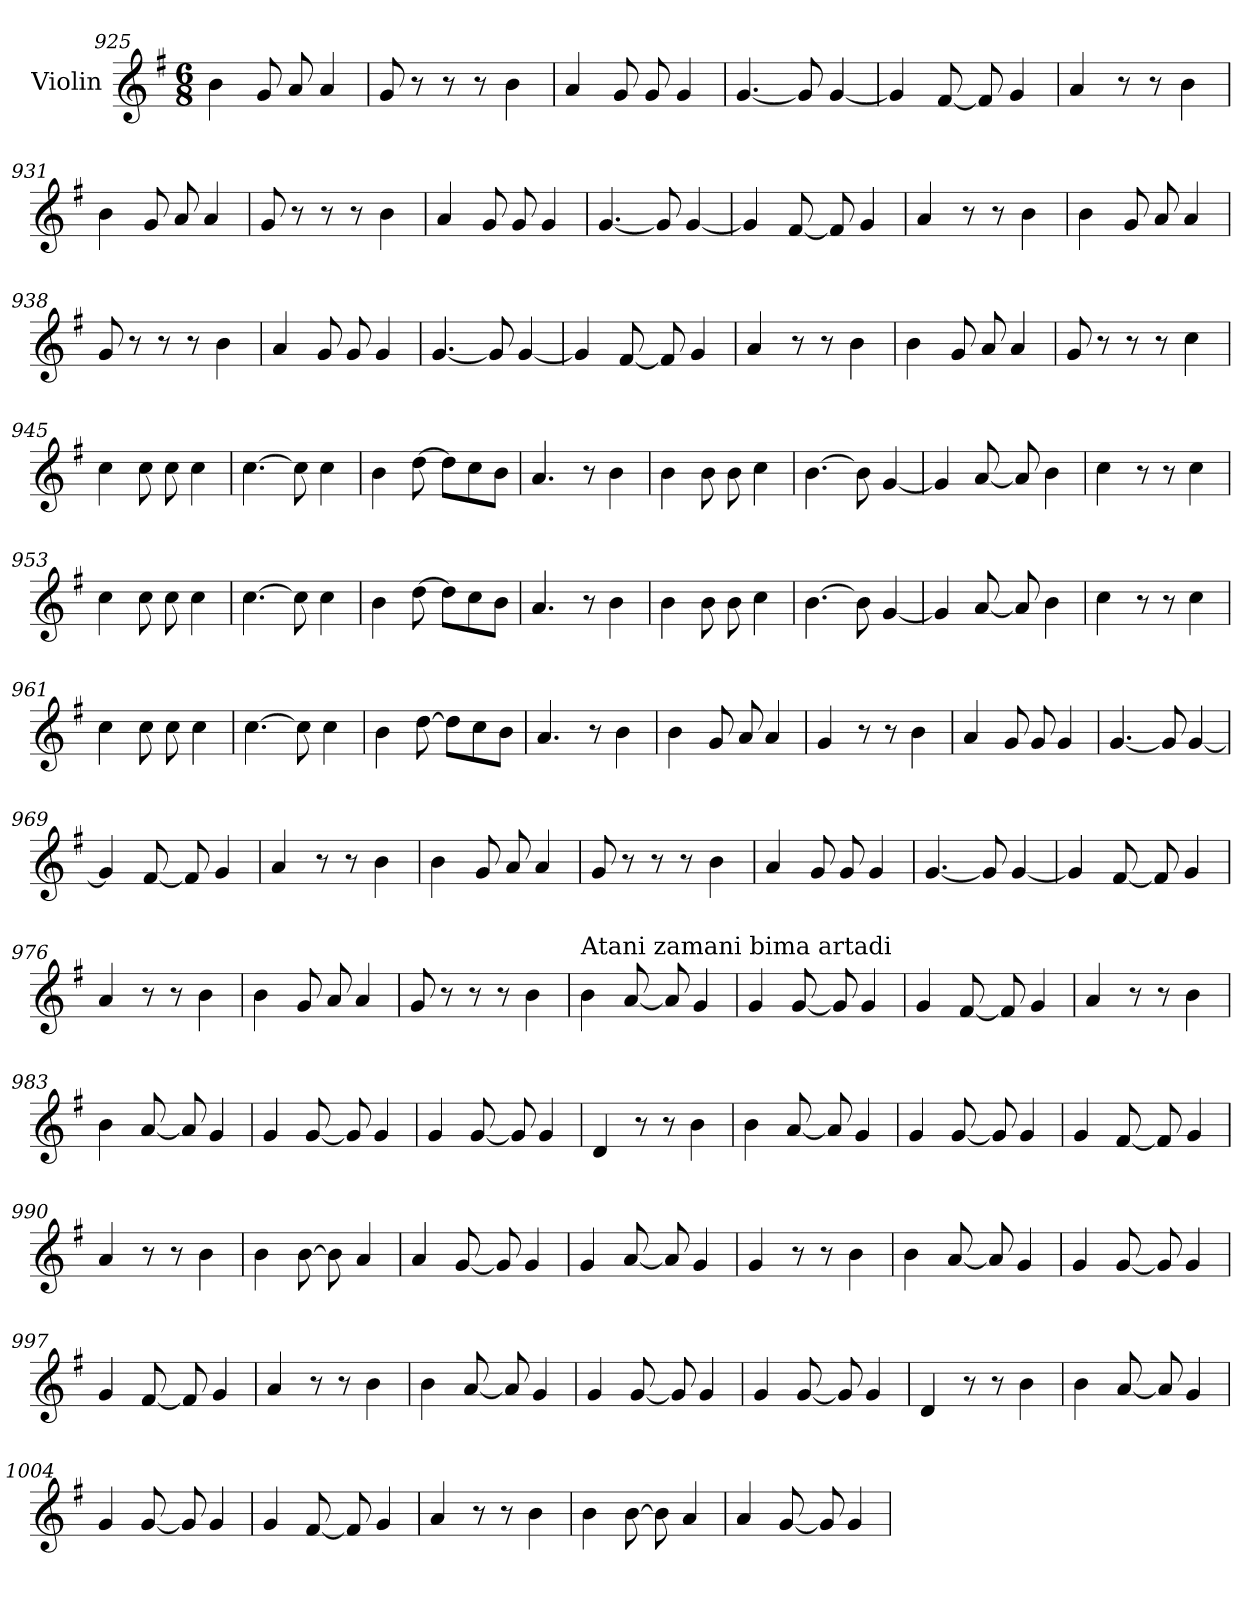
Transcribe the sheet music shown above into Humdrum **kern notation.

**kern
*part1
*staff1
*I"Violin
*clefG2
*k[f#]
*G:
*M6/8
=925
4b\
8g/
8a/
4a/
=926
8g/
8r
8r
8r
4b\
!!LO:LB:g=z
=927
4a/
8g/
8g/
4g/
=928
[4.g/
8g/]
[4g/
=929
4g/]
[8f#/
8f#/]
4g/
=930
4a/
8r
8r
4b\
=931
4b\
8g/
8a/
4a/
=932
8g/
8r
8r
8r
4b\
!!LO:PB:g=z
=933
4a/
8g/
8g/
4g/
=934
[4.g/
8g/]
[4g/
=935
4g/]
[8f#/
8f#/]
4g/
=936
4a/
8r
8r
4b\
=937
4b\
8g/
8a/
4a/
=938
8g/
8r
8r
8r
4b\
!!LO:LB:g=z
=939
4a/
8g/
8g/
4g/
=940
[4.g/
8g/]
[4g/
=941
4g/]
[8f#/
8f#/]
4g/
=942
4a/
8r
8r
4b\
=943
4b\
8g/
8a/
4a/
=944
8g/
8r
8r
8r
4cc\
!!LO:LB:g=z
=945
4cc\
8cc\
8cc\
4cc\
=946
[4.cc\
8cc\]
4cc\
=947
4b\
[8dd\
8dd\L]
8cc\
8b\J
=948
4.a/
8r
4b\
=949
4b\
8b\
8b\
4cc\
=950
[4.b\
8b\]
[4g/
=951
4g/]
[8a/
8a/]
4b\
!!LO:LB:g=z
=952
4cc\
8r
8r
4cc\
=953
4cc\
8cc\
8cc\
4cc\
=954
[4.cc\
8cc\]
4cc\
=955
4b\
[8dd\
8dd\L]
8cc\
8b\J
=956
4.a/
8r
4b\
=957
4b\
8b\
8b\
4cc\
=958
[4.b\
8b\]
[4g/
!!LO:LB:g=z
=959
4g/]
[8a/
8a/]
4b\
=960
4cc\
8r
8r
4cc\
=961
4cc\
8cc\
8cc\
4cc\
=962
[4.cc\
8cc\]
4cc\
=963
4b\
[8dd\
8dd\L]
8cc\
8b\J
=964
4.a/
8r
4b\
!!LO:LB:g=z
=965
4b\
8g/
8a/
4a/
=966
4g/
8r
8r
4b\
=967
4a/
8g/
8g/
4g/
=968
[4.g/
8g/]
[4g/
=969
4g/]
[8f#/
8f#/]
4g/
=970
4a/
8r
8r
4b\
!!LO:LB:g=z
=971
4b\
8g/
8a/
4a/
=972
8g/
8r
8r
8r
4b\
=973
4a/
8g/
8g/
4g/
=974
[4.g/
8g/]
[4g/
=975
4g/]
[8f#/
8f#/]
4g/
=976
4a/
8r
8r
4b\
!!LO:LB:g=z
=977
4b\
8g/
8a/
4a/
=978
8g/
8r
8r
8r
4b\
=979
!LO:TX:a:t=Atani zamani bima artadi
4b\
[8a/
8a/]
4g/
=980
4g/
[8g/
8g/]
4g/
=981
4g/
[8f#/
8f#/]
4g/
=982
4a/
8r
8r
4b\
!!LO:PB:g=z
=983
4b\
[8a/
8a/]
4g/
=984
4g/
[8g/
8g/]
4g/
=985
4g/
[8g/
8g/]
4g/
=986
4d/
8r
8r
4b\
=987
4b\
[8a/
8a/]
4g/
=988
4g/
[8g/
8g/]
4g/
!!LO:LB:g=z
=989
4g/
[8f#/
8f#/]
4g/
=990
4a/
8r
8r
4b\
=991
4b\
[8b\
8b\]
4a/
=992
4a/
[8g/
8g/]
4g/
=993
4g/
[8a/
8a/]
4g/
=994
4g/
8r
8r
4b\
!!LO:LB:g=z
=995
4b\
[8a/
8a/]
4g/
=996
4g/
[8g/
8g/]
4g/
=997
4g/
[8f#/
8f#/]
4g/
=998
4a/
8r
8r
4b\
=999
4b\
[8a/
8a/]
4g/
=1000
4g/
[8g/
8g/]
4g/
!!LO:LB:g=z
=1001
4g/
[8g/
8g/]
4g/
=1002
4d/
8r
8r
4b\
=1003
4b\
[8a/
8a/]
4g/
=1004
4g/
[8g/
8g/]
4g/
=1005
4g/
[8f#/
8f#/]
4g/
=1006
4a/
8r
8r
4b\
!!LO:LB:g=z
=1007
4b\
[8b\
8b\]
4a/
=1008
4a/
[8g/
8g/]
4g/
=
*-
